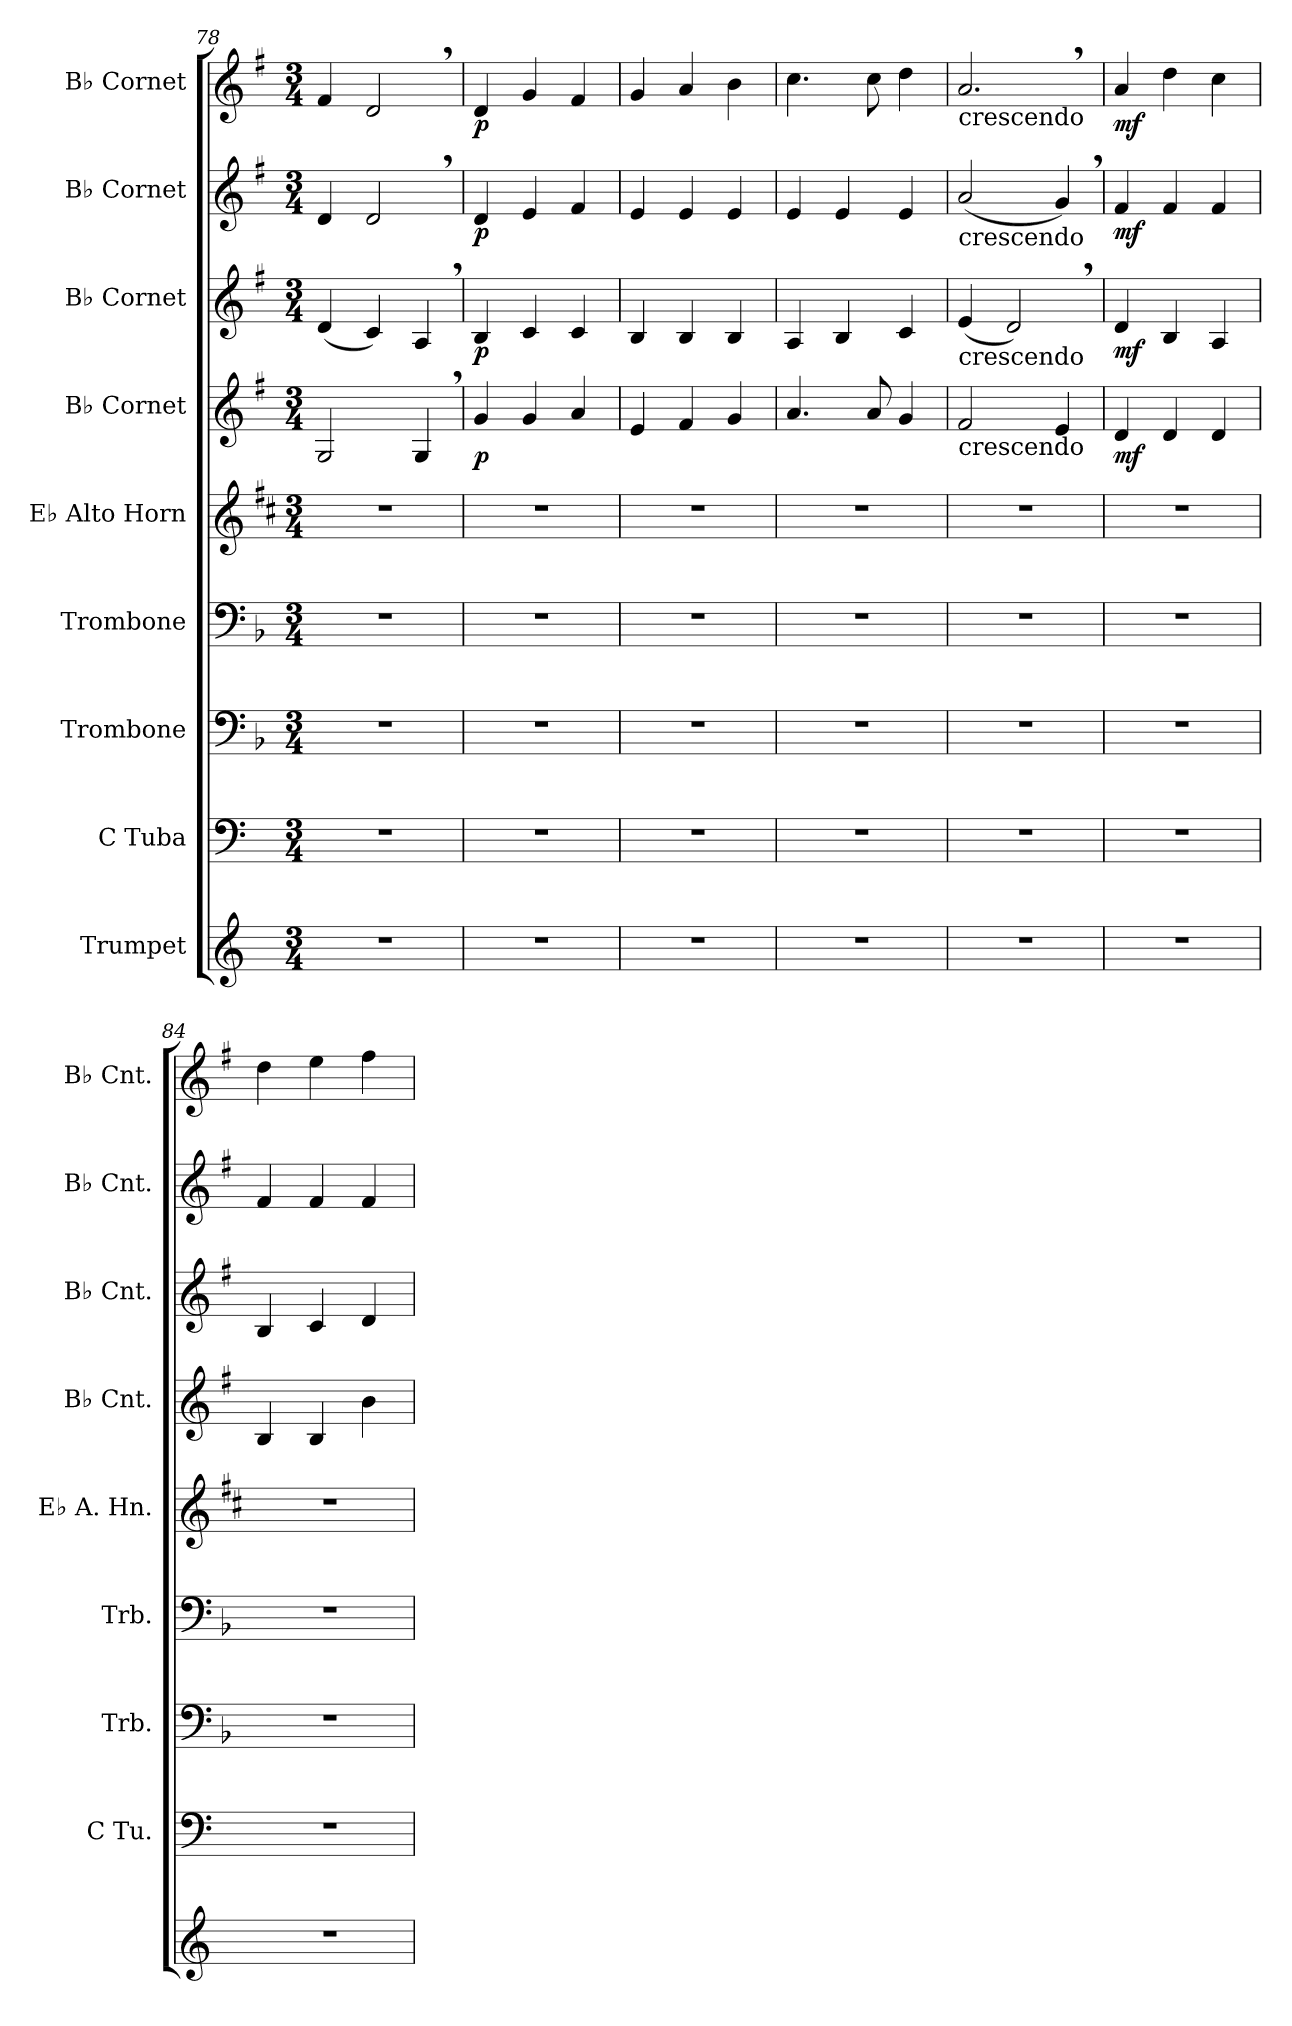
**kern	**kern	**kern	**kern	**kern	**kern	**dynam	**kern	**dynam	**kern	**dynam	**kern	**dynam
*part9	*part8	*part7	*part6	*part5	*part4	*part4	*part3	*part3	*part2	*part2	*part1	*part1
*staff9	*staff8	*staff7	*staff6	*staff5	*staff4	*staff4	*staff3	*staff3	*staff2	*staff2	*staff1	*staff1
*I"Trumpet	*I"C Tuba	*I"Trombone	*I"Trombone	*I"E♭ Alto Horn	*I"B♭ Cornet	*	*I"B♭ Cornet	*	*I"B♭ Cornet	*	*I"B♭ Cornet	*
*	*I'C Tu.	*I'Trb.	*I'Trb.	*I'E♭ A. Hn.	*I'B♭ Cnt.	*	*I'B♭ Cnt.	*	*I'B♭ Cnt.	*	*I'B♭ Cnt.	*
*clefG2	*clefF4	*clefF4	*clefF4	*clefG2	*clefG2	*	*clefG2	*	*clefG2	*	*clefG2	*
*ITrd1c2	*	*	*	*ITrd5c9	*ITrd1c2	*	*ITrd1c2	*	*ITrd1c2	*	*ITrd1c2	*
*k[b-e-]	*k[]	*k[b-]	*k[b-]	*k[b-]	*k[b-]	*	*k[b-]	*	*k[b-]	*	*k[b-]	*
*B-:	*C:	*F:	*F:	*F:	*F:	*	*F:	*	*F:	*	*F:	*
*M3/4	*M3/4	*M3/4	*M3/4	*M3/4	*M3/4	*	*M3/4	*	*M3/4	*	*M3/4	*
=78	=78	=78	=78	=78	=78	=78	=78	=78	=78	=78	=78	=78
2.r	2.r	2.r	2.r	2.r	2F/	.	(4c/	.	4c/	.	4e/	.
.	.	.	.	.	.	.	4B-/)	.	2c,/	.	2c,/	.
.	.	.	.	.	4F,/	.	4G,/	.	.	.	.	.
!!LO:PB:g=z
=79	=79	=79	=79	=79	=79	=79	=79	=79	=79	=79	=79	=79
!	!	!	!	!	!	!LO:DY:b	!	!LO:DY:b	!	!LO:DY:b	!	!LO:DY:b
2.r	2.r	2.r	2.r	2.r	4f/	p	4A/	p	4c/	p	4c/	p
.	.	.	.	.	4f/	.	4B-/	.	4d/	.	4f/	.
.	.	.	.	.	4g/	.	4B-/	.	4e/	.	4e/	.
=80	=80	=80	=80	=80	=80	=80	=80	=80	=80	=80	=80	=80
2.r	2.r	2.r	2.r	2.r	4d/	.	4A/	.	4d/	.	4f/	.
.	.	.	.	.	4e/	.	4A/	.	4d/	.	4g/	.
.	.	.	.	.	4f/	.	4A/	.	4d/	.	4a\	.
=81	=81	=81	=81	=81	=81	=81	=81	=81	=81	=81	=81	=81
2.r	2.r	2.r	2.r	2.r	4.g/	.	4G/	.	4d/	.	4.b-\	.
.	.	.	.	.	.	.	4A/	.	4d/	.	.	.
.	.	.	.	.	8g/	.	.	.	.	.	8b-\	.
.	.	.	.	.	4f/	.	4B-/	.	4d/	.	4cc\	.
=82	=82	=82	=82	=82	=82	=82	=82	=82	=82	=82	=82	=82
!	!	!	!	!	!	!	!	!	!	!	!LO:TX:b:t=crescendo	!
!	!	!	!	!	!	!	!	!	!LO:TX:b:t=crescendo	!	!	!
!	!	!	!	!	!	!	!LO:TX:b:t=crescendo	!	!	!	!	!
!	!	!	!	!	!LO:TX:b:t=crescendo	!	!	!	!	!	!	!
2.r	2.r	2.r	2.r	2.r	2e/	.	(4d/	.	(2g/	.	2.g,/	.
.	.	.	.	.	.	.	2c,/)	.	.	.	.	.
.	.	.	.	.	4d/	.	.	.	4f,/)	.	.	.
=83	=83	=83	=83	=83	=83	=83	=83	=83	=83	=83	=83	=83
!	!	!	!	!	!	!LO:DY:b	!	!LO:DY:b	!	!LO:DY:b	!	!LO:DY:b
2.r	2.r	2.r	2.r	2.r	4c/	mf	4c/	mf	4e/	mf	4g/	mf
.	.	.	.	.	4c/	.	4A/	.	4e/	.	4cc\	.
.	.	.	.	.	4c/	.	4G/	.	4e/	.	4b-\	.
=84	=84	=84	=84	=84	=84	=84	=84	=84	=84	=84	=84	=84
2.r	2.r	2.r	2.r	2.r	4A/	.	4A/	.	4e/	.	4cc\	.
.	.	.	.	.	4A/	.	4B-/	.	4e/	.	4dd\	.
.	.	.	.	.	4a\	.	4c/	.	4e/	.	4ee\	.
=	=	=	=	=	=	=	=	=	=	=	=	=
*-	*-	*-	*-	*-	*-	*-	*-	*-	*-	*-	*-	*-
